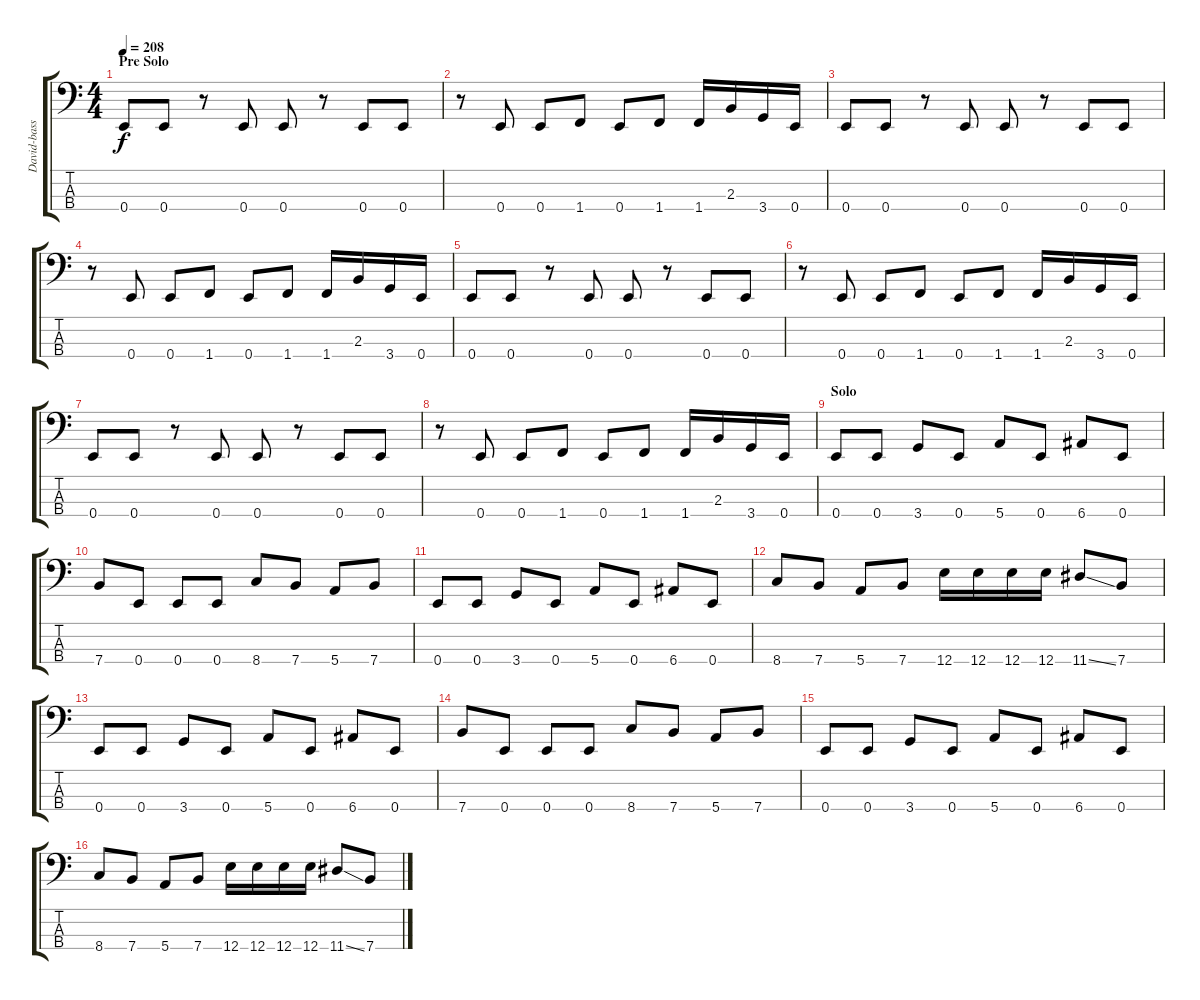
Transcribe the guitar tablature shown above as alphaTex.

\track ("David-bass" "David-bass") {instrument electricbasspick}
\staff {score tabs}
\tuning (G2 D2 A1 E1) {hide}
\ts (4 4)
\section ("" "Pre Solo")
\tempo 208
\clef f4
\ks c
0.4.8{dy f} 0.4.8 r.8 0.4.8 0.4.8 r.8 0.4.8 0.4.8 |
r.8 0.4.8 0.4.8 1.4.8 0.4.8 1.4.8 1.4.16 2.3.16 3.4.16 0.4.16 |
0.4.8 0.4.8 r.8 0.4.8 0.4.8 r.8 0.4.8 0.4.8 |
r.8 0.4.8 0.4.8 1.4.8 0.4.8 1.4.8 1.4.16 2.3.16 3.4.16 0.4.16 |
0.4.8 0.4.8 r.8 0.4.8 0.4.8 r.8 0.4.8 0.4.8 |
r.8 0.4.8 0.4.8 1.4.8 0.4.8 1.4.8 1.4.16 2.3.16 3.4.16 0.4.16 |
0.4.8 0.4.8 r.8 0.4.8 0.4.8 r.8 0.4.8 0.4.8 |
r.8 0.4.8 0.4.8 1.4.8 0.4.8 1.4.8 1.4.16 2.3.16 3.4.16 0.4.16 |
\section ("" "Solo")
0.4.8 0.4.8 3.4.8 0.4.8 5.4.8 0.4.8 6.4.8 0.4.8 |
7.4.8 0.4.8 0.4.8 0.4.8 8.4.8 7.4.8 5.4.8 7.4.8 |
0.4.8 0.4.8 3.4.8 0.4.8 5.4.8 0.4.8 6.4.8 0.4.8 |
8.4.8 7.4.8 5.4.8 7.4.8 12.4.16 12.4.16 12.4.16 12.4.16 11.4{ss}.8 7.4.8 |
0.4.8 0.4.8 3.4.8 0.4.8 5.4.8 0.4.8 6.4.8 0.4.8 |
7.4.8 0.4.8 0.4.8 0.4.8 8.4.8 7.4.8 5.4.8 7.4.8 |
0.4.8 0.4.8 3.4.8 0.4.8 5.4.8 0.4.8 6.4.8 0.4.8 |
8.4.8 7.4.8 5.4.8 7.4.8 12.4.16 12.4.16 12.4.16 12.4.16 11.4{ss}.8 7.4.8
